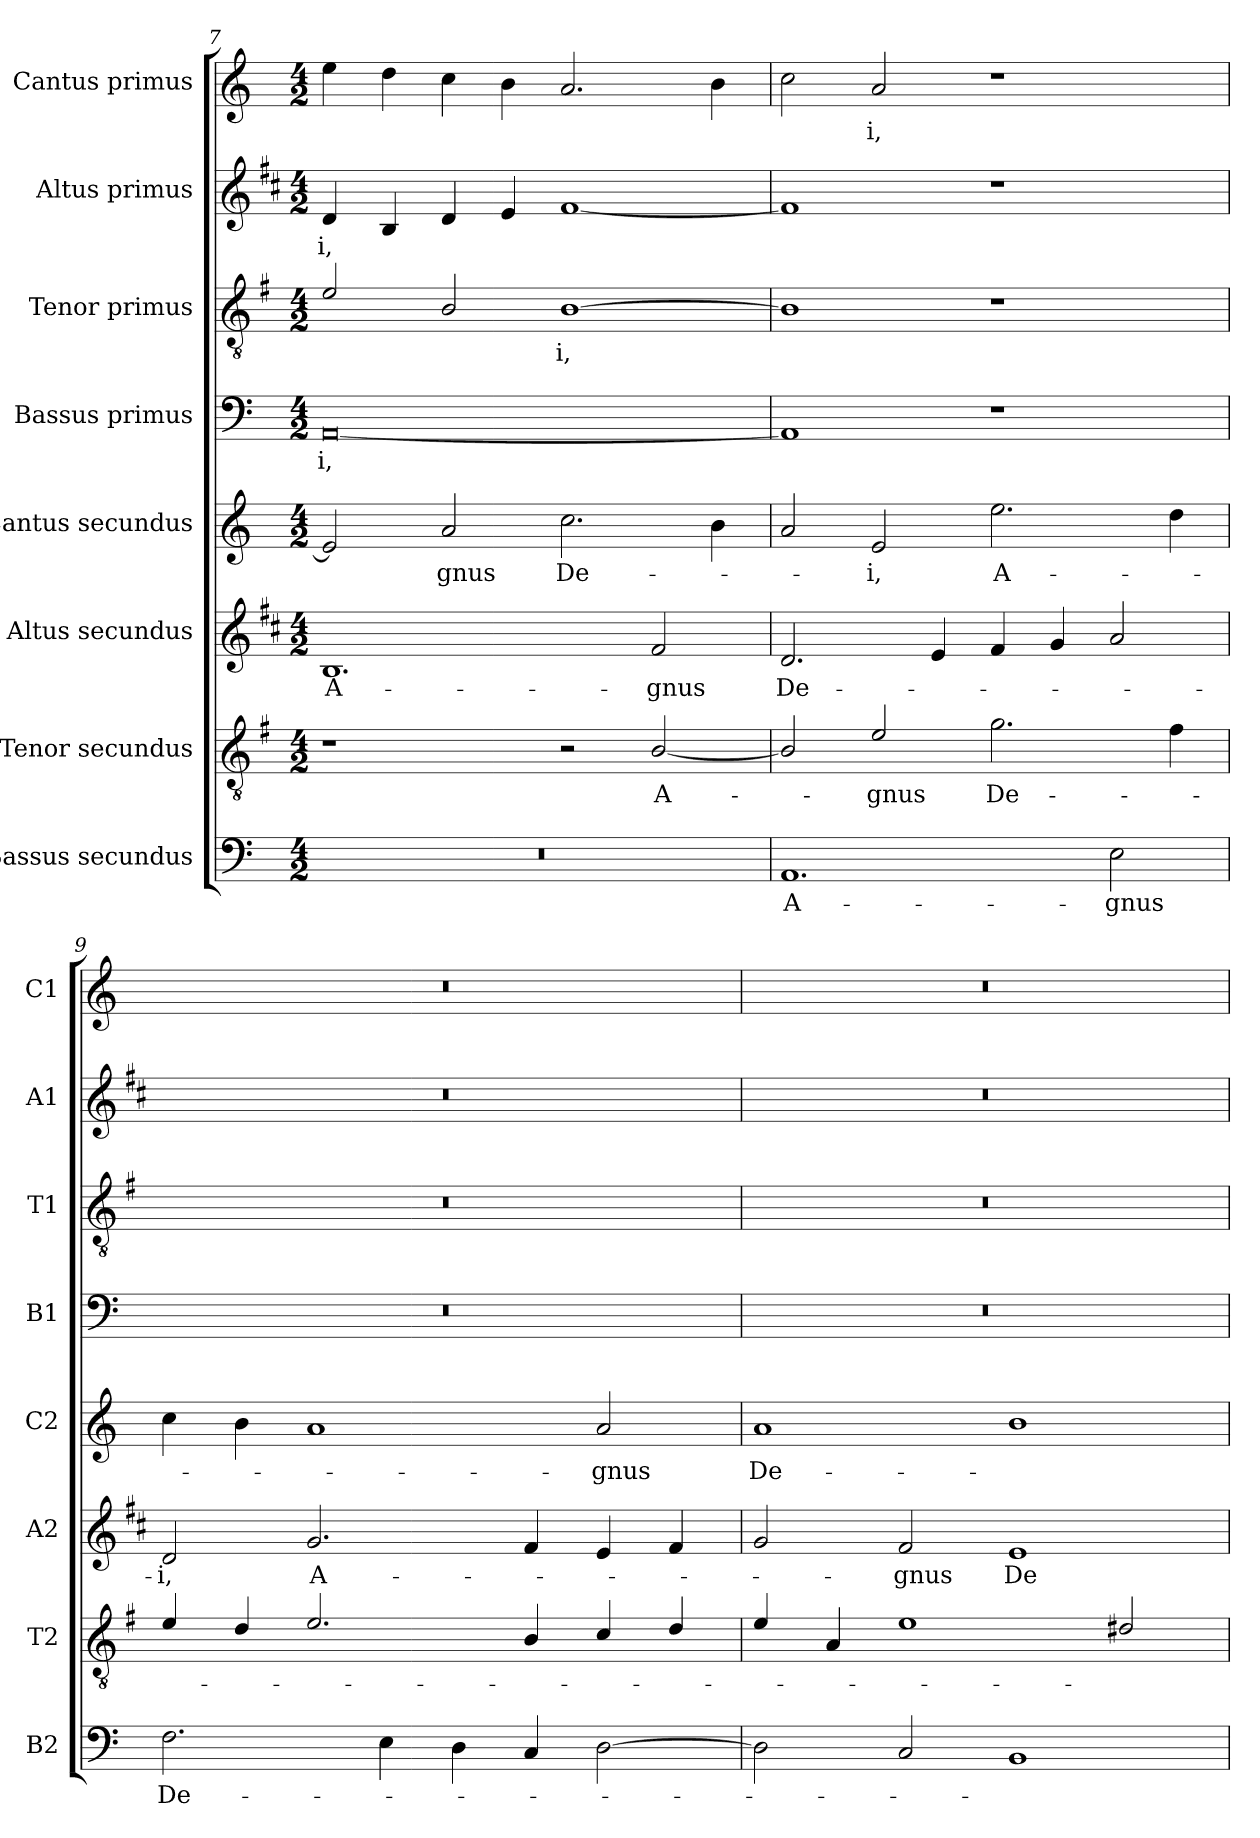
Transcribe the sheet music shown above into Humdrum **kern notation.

**kern	**text	**kern	**text	**kern	**text	**kern	**text	**kern	**text	**kern	**text	**kern	**text	**kern	**text
*part8	*part8	*part7	*part7	*part6	*part6	*part5	*part5	*part4	*part4	*part3	*part3	*part2	*part2	*part1	*part1
*staff8	*staff8	*staff7	*staff7	*staff6	*staff6	*staff5	*staff5	*staff4	*staff4	*staff3	*staff3	*staff2	*staff2	*staff1	*staff1
*I"Bassus secundus	*	*I"Tenor secundus	*	*I"Altus secundus	*	*I"Cantus secundus	*	*I"Bassus primus	*	*I"Tenor primus	*	*I"Altus primus	*	*I"Cantus primus	*
*I'B2	*	*I'T2	*	*I'A2	*	*I'C2	*	*I'B1	*	*I'T1	*	*I'A1	*	*I'C1	*
*clefF4	*	*clefGv2	*	*clefG2	*	*clefG2	*	*clefF4	*	*clefGv2	*	*clefG2	*	*clefG2	*
*	*	*ITrd4c7	*	*ITrd1c2	*	*	*	*	*	*ITrd4c7	*	*ITrd1c2	*	*	*
*k[]	*	*k[]	*	*k[]	*	*k[]	*	*k[]	*	*k[]	*	*k[]	*	*k[]	*
*C:	*	*C:	*	*C:	*	*C:	*	*C:	*	*C:	*	*C:	*	*C:	*
*M4/2	*	*M4/2	*	*M4/2	*	*M4/2	*	*M4/2	*	*M4/2	*	*M4/2	*	*M4/2	*
=7	=7	=7	=7	=7	=7	=7	=7	=7	=7	=7	=7	=7	=7	=7	=7
!	!	!	!	!	!LO:LY:b	!	!	!	!LO:LY:b	!	!	!	!LO:LY:b	!	!
0r	.	1r	.	1.A	A-	2e/]	.	[0AA	-i,	2A/	.	4c/	-i,	4ee\	.
.	.	.	.	.	.	.	.	.	.	.	.	4A/	.	4dd\	.
!	!	!	!	!	!	!	!LO:LY:b	!	!	!	!	!	!	!	!
.	.	.	.	.	.	2a/	-gnus	.	.	2E/	.	4c/	.	4cc\	.
.	.	.	.	.	.	.	.	.	.	.	.	4d/	.	4b\	.
!	!	!	!	!	!	!	!LO:LY:b	!	!	!	!LO:LY:b	!	!	!	!
.	.	2r	.	.	.	2.cc\	De-	.	.	[1E	-i,	[1e	.	2.a/	.
!	!	!	!LO:LY:b	!	!LO:LY:b	!	!	!	!	!	!	!	!	!	!
.	.	[2E/	A-	2e/	-gnus	.	.	.	.	.	.	.	.	.	.
.	.	.	.	.	.	4b\	.	.	.	.	.	.	.	4b\	.
=8	=8	=8	=8	=8	=8	=8	=8	=8	=8	=8	=8	=8	=8	=8	=8
!	!LO:LY:b	!	!	!	!LO:LY:b	!	!	!	!	!	!	!	!	!	!
1.AA	A-	2E/]	.	2.c/	De-	2a/	.	1AA]	.	1E]	.	1e]	.	2cc\	.
!	!	!	!LO:LY:b	!	!	!	!LO:LY:b	!	!	!	!	!	!	!	!LO:LY:b
.	.	2A/	-gnus	.	.	2e/	-i,	.	.	.	.	.	.	2a/	-i,
.	.	.	.	4d/	.	.	.	.	.	.	.	.	.	.	.
!	!	!	!LO:LY:b	!	!	!	!LO:LY:b	!	!	!	!	!	!	!	!
.	.	2.c\	De-	4e/	.	2.ee\	A-	1r	.	1r	.	1r	.	1r	.
.	.	.	.	4f/	.	.	.	.	.	.	.	.	.	.	.
!	!LO:LY:b	!	!	!	!	!	!	!	!	!	!	!	!	!	!
2E\	-gnus	.	.	2g/	.	.	.	.	.	.	.	.	.	.	.
.	.	4B\	.	.	.	4dd\	.	.	.	.	.	.	.	.	.
=9	=9	=9	=9	=9	=9	=9	=9	=9	=9	=9	=9	=9	=9	=9	=9
!	!LO:LY:b	!	!	!	!LO:LY:b	!	!	!	!	!	!	!	!	!	!
2.F\	De-	4A/	.	2c/	-i,	4cc\	.	0r	.	0r	.	0r	.	0r	.
.	.	4G/	.	.	.	4b\	.	.	.	.	.	.	.	.	.
!	!	!	!	!	!LO:LY:b	!	!	!	!	!	!	!	!	!	!
.	.	2.A/	.	2.f/	A-	1a	.	.	.	.	.	.	.	.	.
4E\	.	.	.	.	.	.	.	.	.	.	.	.	.	.	.
4D\	.	.	.	.	.	.	.	.	.	.	.	.	.	.	.
4C/	.	4E/	.	4e/	.	.	.	.	.	.	.	.	.	.	.
!	!	!	!	!	!	!	!LO:LY:b	!	!	!	!	!	!	!	!
[2D\	.	4F/	.	4d/	.	2a/	-gnus	.	.	.	.	.	.	.	.
.	.	4G/	.	4e/	.	.	.	.	.	.	.	.	.	.	.
!!LO:PB:g=z
=10	=10	=10	=10	=10	=10	=10	=10	=10	=10	=10	=10	=10	=10	=10	=10
!	!	!	!	!	!	!	!LO:LY:b	!	!	!	!	!	!	!	!
2D\]	.	4A/	.	2f/	.	1a	De-	0r	.	0r	.	0r	.	0r	.
.	.	4D/	.	.	.	.	.	.	.	.	.	.	.	.	.
!	!	!	!	!	!LO:LY:b	!	!	!	!	!	!	!	!	!	!
2C/	.	1A	.	2e/	-gnus	.	.	.	.	.	.	.	.	.	.
!	!	!	!	!	!LO:LY:b	!	!	!	!	!	!	!	!	!	!
1BB	.	.	.	1d	De-	1b	.	.	.	.	.	.	.	.	.
.	.	2G#X/	.	.	.	.	.	.	.	.	.	.	.	.	.
=	=	=	=	=	=	=	=	=	=	=	=	=	=	=	=
*-	*-	*-	*-	*-	*-	*-	*-	*-	*-	*-	*-	*-	*-	*-	*-
